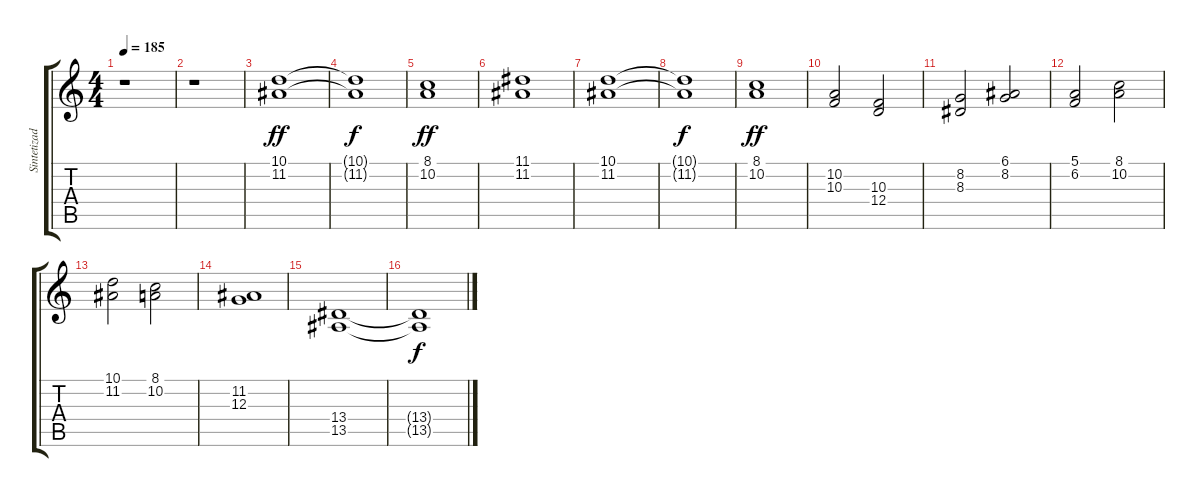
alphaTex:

\track ("Sintetizador 1" "Sintetizad") {instrument lead2sawtooth}
\staff {score tabs}
\tuning (E4 B3 G3 D3 A2 E2) {hide}
\ts (4 4)
\tempo 185
\clef g2
\ks c
r.1{dy f} |
r.1 |
(10.1 11.2).1{dy ff} |
(10.1{t} 11.2{t}).1{dy f} |
(8.1 10.2).1{dy ff} |
(11.1 11.2).1 |
(10.1 11.2).1 |
(10.1{t} 11.2{t}).1{dy f} |
(8.1 10.2).1{dy ff} |
(10.2 10.3).2 (10.3 12.4).2 |
(8.2 8.3).2 (6.1 8.2).2 |
(5.1 6.2).2 (8.1 10.2).2 |
(10.1 11.2).2 (8.1 10.2).2 |
(11.2 12.3).1 |
(13.4 13.5).1 |
(13.4{t} 13.5{t}).1{dy f}
